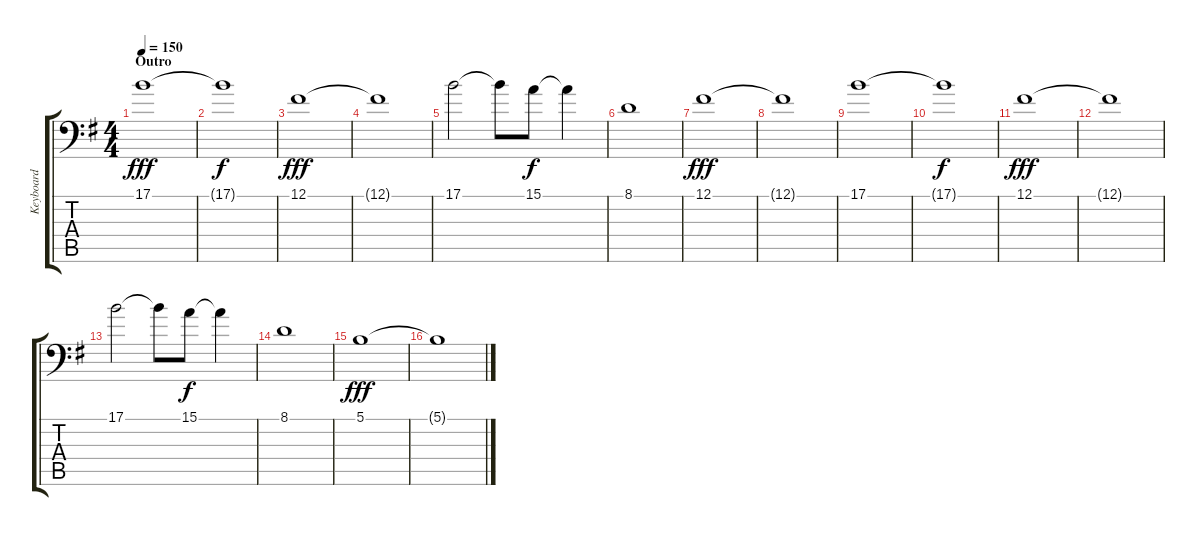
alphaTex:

\track ("Keyboard" "Keyboard") {instrument acousticgrandpiano}
\staff {score tabs}
\tuning (Gb3 Db3 A2 E2 B1 Gb1) {hide}
\ts (4 4)
\section ("" "Outro")
\tempo 150
\clef f4
\ks g
17.1.1{dy fff} |
17.1{t}.1{dy f} |
12.1.1{dy fff} |
12.1{t}.1 |
17.1.2 17.1{t}.8 15.1.8{dy f} 15.1{t}.4 |
8.1.1 |
12.1.1{dy fff} |
12.1{t}.1 |
17.1.1 |
17.1{t}.1{dy f} |
12.1.1{dy fff} |
12.1{t}.1 |
17.1.2 17.1{t}.8 15.1.8{dy f} 15.1{t}.4 |
8.1.1 |
5.1.1{dy fff} |
5.1{t}.1
